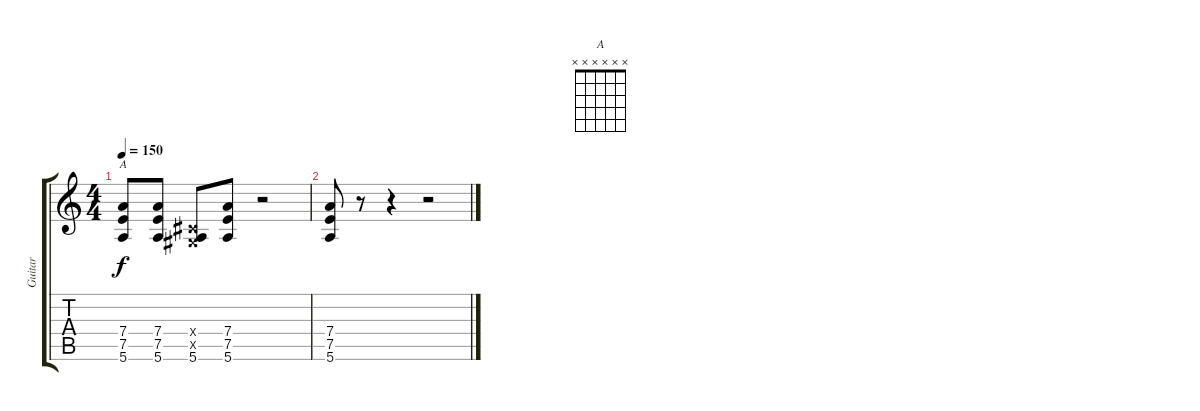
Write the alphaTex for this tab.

\track ("Guitar" "Guitar") {instrument distortionguitar}
\staff {score tabs}
\tuning (E4 B3 G3 D3 A2 E2) {hide}
\chord ("A" x x x x x x) {firstfret 0}
\ts (4 4)
\tempo 150
\clef g2
\ks c
(7.4 7.5 5.6).8{ch "A" dy f} (7.4 7.5 5.6).8 (-1.4{x} -1.5{x} 5.6).8 (7.4 7.5 5.6).8 r.2 |
(7.4 7.5 5.6).8 r.8 r.4 r.2
